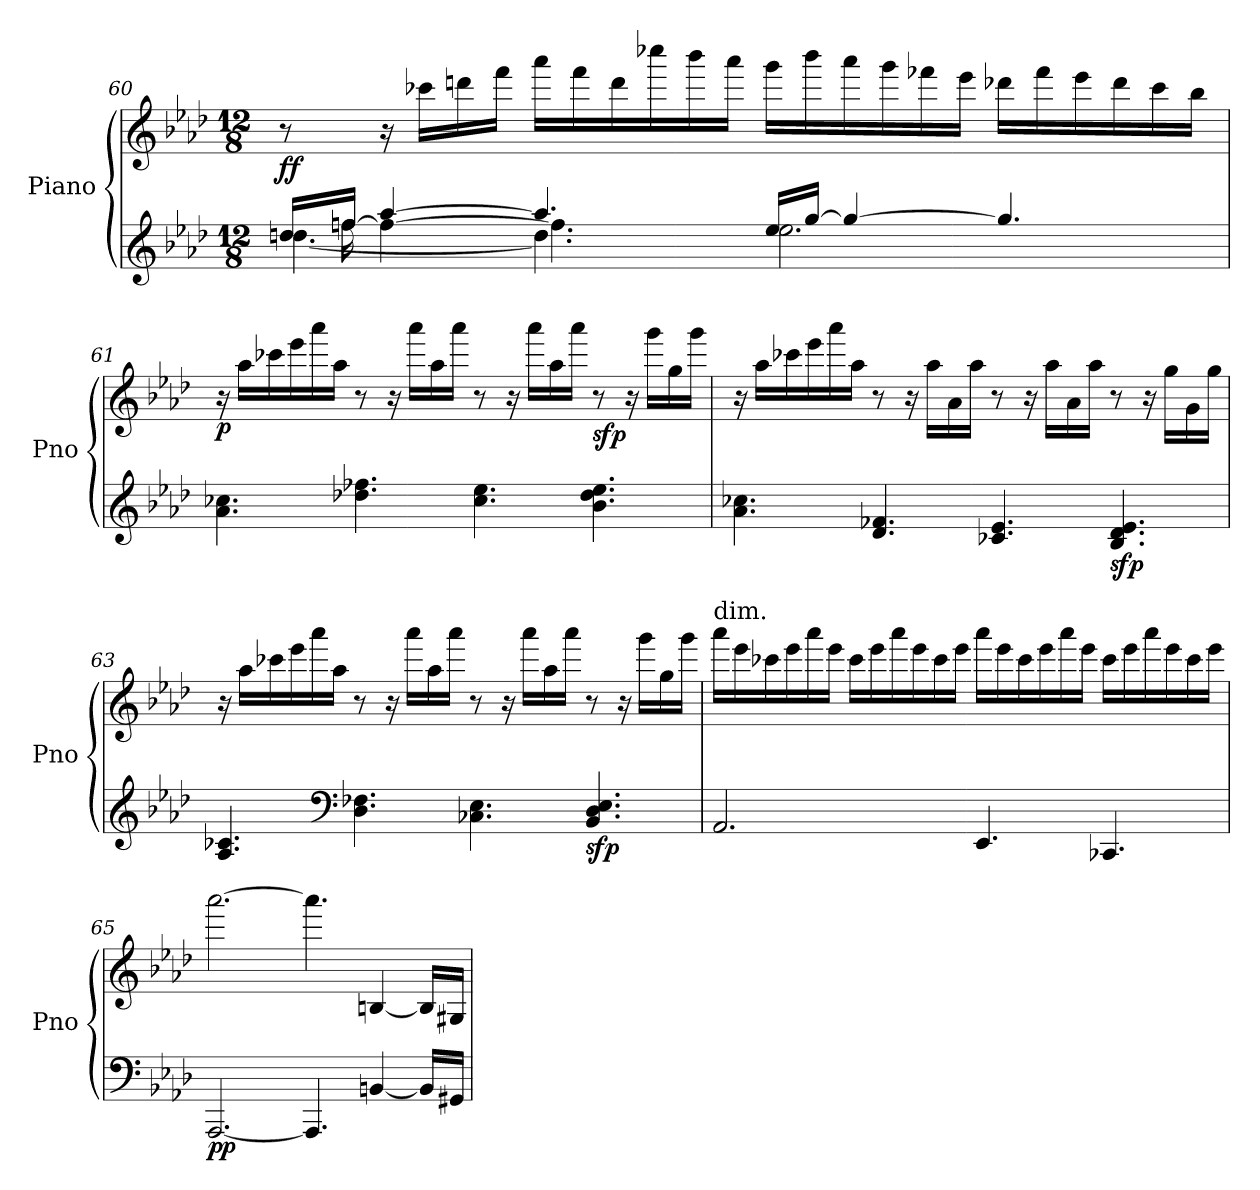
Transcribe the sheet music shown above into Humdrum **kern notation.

**kern	**kern	**dynam
*part1	*part1	*part1
*staff2	*staff1	*staff1/2
*I"Piano	*	*
*I'Pno	*	*
!!LO:LB:g=z
*clefG2	*clefG2	*
*k[b-e-a-d-]	*k[b-e-a-d-]	*
*A-:	*A-:	*
*M12/8	*M12/8	*
=60	=60	=60
*^	*	*
*	*^	*	*
!	!	!	!	!LO:DY:b
16ddn/LL	[4.dd\	16ryy	8r	ff
16ffn/JJ	.	[16ff\	.	.
[4aa-/	.	4ff\_	16r	.
.	.	.	16ccc-X\LL	.
.	.	.	16dddn\	.
.	.	.	16fff\JJ	.
4.aa-/]	4.dd\]	4.ff\]	16aaa-\LL	.
.	.	.	16fff\	.
.	.	.	16ddd\	.
.	.	.	16cccc-X\	.
.	.	.	16bbb-\	.
.	.	.	16aaa-\JJ	.
16ee-/LL	2.ee-\	2.ryy	16ggg\LL	.
[16gg/JJ	.	.	16bbb-\	.
4gg/_	.	.	16aaa-\	.
.	.	.	16ggg\	.
.	.	.	16fff-X\	.
.	.	.	16eee-\JJ	.
4.gg/]	.	.	16ddd-X\LL	.
.	.	.	16fff-\	.
.	.	.	16eee-\	.
.	.	.	16ddd-\	.
.	.	.	16ccc-\	.
.	.	.	16bb-\JJ	.
*v	*v	*v	*	*
!!LO:PB:g=z
=61	=61	=61
!	!	!LO:DY:b
4.a-\ 4.cc-X\	16r	p
.	16aa-\LL	.
.	16ccc-X\	.
.	16eee-\	.
.	16aaa-\	.
.	16aa-\JJ	.
4.dd-X\ 4.ff-X\	8r	.
.	16r	.
.	16aaa-\LL	.
.	16aa-\	.
.	16aaa-\JJ	.
4.cc-\ 4.ee-\	8r	.
.	16r	.
.	16aaa-\LL	.
.	16aa-\	.
.	16aaa-\JJ	.
!	!	!LO:DY:b
4.b-\ 4.dd-\ 4.ee-\	8r	sfp
.	16r	.
.	16ggg\LL	.
.	16gg\	.
.	16ggg\JJ	.
!!LO:LB:g=z
=62	=62	=62
4.a-\ 4.cc-X\	16r	.
.	16aa-\LL	.
.	16ccc-X\	.
.	16eee-\	.
.	16aaa-\	.
.	16aa-\JJ	.
4.d-/ 4.f-X/	8r	.
.	16r	.
.	16aa-\LL	.
.	16a-\	.
.	16aa-\JJ	.
4.c-X/ 4.e-/	8r	.
.	16r	.
.	16aa-\LL	.
.	16a-\	.
.	16aa-\JJ	.
!	!	!LO:DY:b=2
4.B-/ 4.d-/ 4.e-/	8r	sfp
.	16r	.
.	16gg\LL	.
.	16g\	.
.	16gg\JJ	.
!!LO:LB:g=z
=63	=63	=63
4.A-/ 4.c-X/	16r	.
.	16aa-\LL	.
.	16ccc-X\	.
.	16eee-\	.
.	16aaa-\	.
.	16aa-\JJ	.
*clefF4	*	*
4.D-\ 4.F-X\	8r	.
.	16r	.
.	16aaa-\LL	.
.	16aa-\	.
.	16aaa-\JJ	.
4.C-X\ 4.E-\	8r	.
.	16r	.
.	16aaa-\LL	.
.	16aa-\	.
.	16aaa-\JJ	.
!	!	!LO:DY:b=2
4.BB-/ 4.D-/ 4.E-/	8r	sfp
.	16r	.
.	16ggg\LL	.
.	16gg\	.
.	16ggg\JJ	.
!!LO:LB:g=z
=64	=64	=64
!	!LO:TX:a:t=dim.	!
2.AA-/	16aaa-\LL	.
.	16eee-\	.
.	16ccc-X\	.
.	16eee-\	.
.	16aaa-\	.
.	16eee-\JJ	.
.	16ccc-\LL	.
.	16eee-\	.
.	16aaa-\	.
.	16eee-\	.
.	16ccc-\	.
.	16eee-\JJ	.
4.EE-/	16aaa-\LL	.
.	16eee-\	.
.	16ccc-\	.
.	16eee-\	.
.	16aaa-\	.
.	16eee-\JJ	.
4.CC-X/	16ccc-\LL	.
.	16eee-\	.
.	16aaa-\	.
.	16eee-\	.
.	16ccc-\	.
.	16eee-\JJ	.
=65	=65	=65
!	!	!LO:DY:b=2
[2.AAA-/	[2.aaa-\	pp
4.AAA-/]	4.aaa-\]	.
[4BBn/	[4Bn/	.
16BB/LL]	16B/LL]	.
16GG#X/JJ	16G#X/JJ	.
=	=	=
*-	*-	*-
